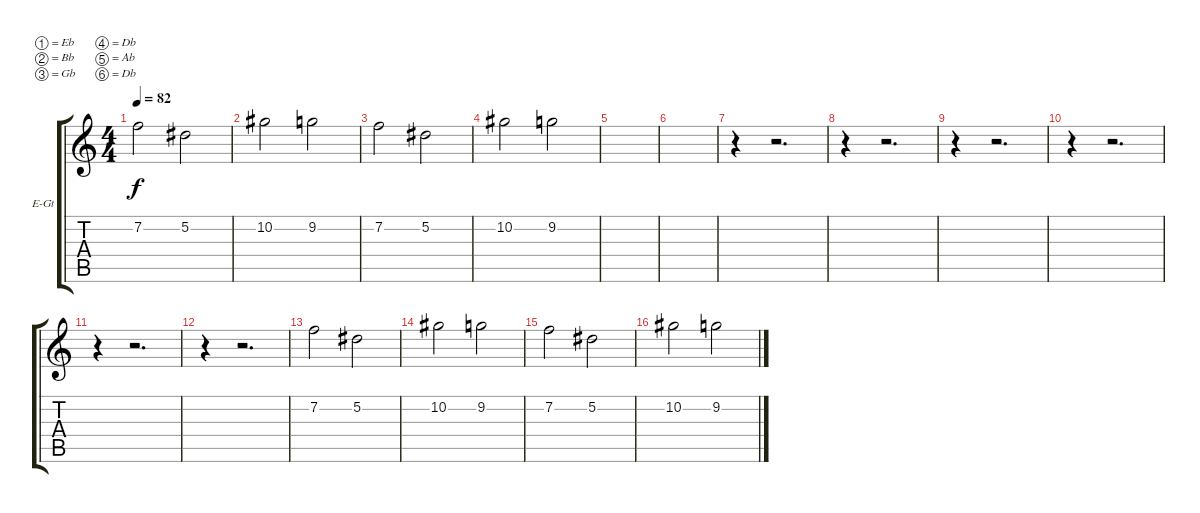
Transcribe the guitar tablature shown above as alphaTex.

\bracketExtendMode groupsimilarinstruments
\firstSystemTrackNameOrientation horizontal
\otherSystemsTrackNameOrientation horizontal
\track ("Lead Guitar" "E-Gt") {instrument overdrivenguitar}
\staff {score tabs}
\tuning (Eb4 Bb3 Gb3 Db3 Ab2 Db2)
\ts (4 4)
\tempo 82
\clef g2
\ks c
7.2.2{dy f} 5.2.2 |
10.2.2 9.2.2 |
7.2.2 5.2.2 |
10.2.2 9.2.2 |
|
|
r.4 r.2{d} |
r.4 r.2{d} |
r.4 r.2{d} |
r.4 r.2{d} |
r.4 r.2{d} |
r.4 r.2{d} |
7.2.2 5.2.2 |
10.2.2 9.2.2 |
7.2.2 5.2.2 |
10.2.2 9.2.2
